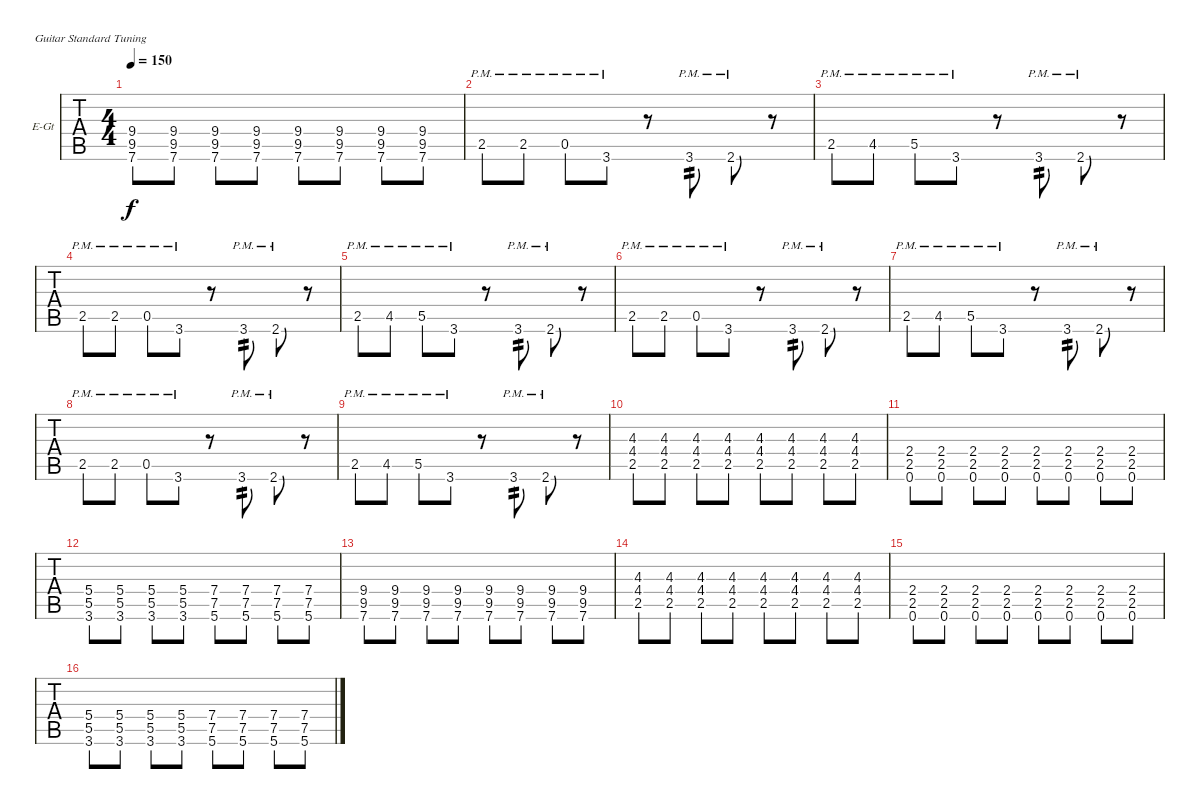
\defaultSystemsLayout 4
\bracketExtendMode groupsimilarinstruments
\firstSystemTrackNameOrientation horizontal
\otherSystemsTrackNameOrientation horizontal
\track ("Electric Guitar" "E-Gt") {instrument distortionguitar}
\staff {tabs}
\tuning (E4 B3 G3 D3 A2 E2)
\ts (4 4)
\tempo 150
\clef g2
\scale
0.333333
\ks c
(9.4 9.5 7.6).8{dy f} (9.4 9.5 7.6).8 (9.4 9.5 7.6).8 (9.4 9.5 7.6).8 (9.4 9.5 7.6).8 (9.4 9.5 7.6).8 (9.4 9.5 7.6).8 (9.4 9.5 7.6).8 |
\scale
0.333333 2.5{pm}.8 2.5{pm}.8 0.5{pm}.8 3.6{pm}.8 r.8 3.6{pm}.8{tp 2} 2.6{pm}.8 r.8 |
\scale
0.333333 2.5{pm}.8 4.5{pm}.8 5.5{pm}.8 3.6{pm}.8 r.8 3.6{pm}.8{tp 2} 2.6{pm}.8 r.8 |
\scale
0.333333 2.5{pm}.8 2.5{pm}.8 0.5{pm}.8 3.6{pm}.8 r.8 3.6{pm}.8{tp 2} 2.6{pm}.8 r.8 |
\scale
0.333333 2.5{pm}.8 4.5{pm}.8 5.5{pm}.8 3.6{pm}.8 r.8 3.6{pm}.8{tp 2} 2.6{pm}.8 r.8 |
\scale
0.333333 2.5{pm}.8 2.5{pm}.8 0.5{pm}.8 3.6{pm}.8 r.8 3.6{pm}.8{tp 2} 2.6{pm}.8 r.8 |
\scale
0.333333 2.5{pm}.8 4.5{pm}.8 5.5{pm}.8 3.6{pm}.8 r.8 3.6{pm}.8{tp 2} 2.6{pm}.8 r.8 |
\scale
0.333333 2.5{pm}.8 2.5{pm}.8 0.5{pm}.8 3.6{pm}.8 r.8 3.6{pm}.8{tp 2} 2.6{pm}.8 r.8 |
\scale
0.333333 2.5{pm}.8 4.5{pm}.8 5.5{pm}.8 3.6{pm}.8 r.8 3.6{pm}.8{tp 2} 2.6{pm}.8 r.8 |
\scale
0.333333 (4.3 4.4 2.5).8 (4.3 4.4 2.5).8 (4.3 4.4 2.5).8 (4.3 4.4 2.5).8 (4.3 4.4 2.5).8 (4.3 4.4 2.5).8 (4.3 4.4 2.5).8 (4.3 4.4 2.5).8 |
\scale
0.333333 (2.4 2.5 0.6).8 (2.4 2.5 0.6).8 (2.4 2.5 0.6).8 (2.4 2.5 0.6).8 (2.4 2.5 0.6).8 (2.4 2.5 0.6).8 (2.4 2.5 0.6).8 (2.4 2.5 0.6).8 |
\scale
0.333333 (5.4 5.5 3.6).8 (5.4 5.5 3.6).8 (5.4 5.5 3.6).8 (5.4 5.5 3.6).8 (7.4 7.5 5.6).8 (7.4 7.5 5.6).8 (7.4 7.5 5.6).8 (7.4 7.5 5.6).8 |
\scale
0.333333 (9.4 9.5 7.6).8 (9.4 9.5 7.6).8 (9.4 9.5 7.6).8 (9.4 9.5 7.6).8 (9.4 9.5 7.6).8 (9.4 9.5 7.6).8 (9.4 9.5 7.6).8 (9.4 9.5 7.6).8 |
\scale
0.333333 (4.3 4.4 2.5).8 (4.3 4.4 2.5).8 (4.3 4.4 2.5).8 (4.3 4.4 2.5).8 (4.3 4.4 2.5).8 (4.3 4.4 2.5).8 (4.3 4.4 2.5).8 (4.3 4.4 2.5).8 |
\scale
0.333333 (2.4 2.5 0.6).8 (2.4 2.5 0.6).8 (2.4 2.5 0.6).8 (2.4 2.5 0.6).8 (2.4 2.5 0.6).8 (2.4 2.5 0.6).8 (2.4 2.5 0.6).8 (2.4 2.5 0.6).8 |
\scale
0.333333 (5.4 5.5 3.6).8 (5.4 5.5 3.6).8 (5.4 5.5 3.6).8 (5.4 5.5 3.6).8 (7.4 7.5 5.6).8 (7.4 7.5 5.6).8 (7.4 7.5 5.6).8 (7.4 7.5 5.6).8
